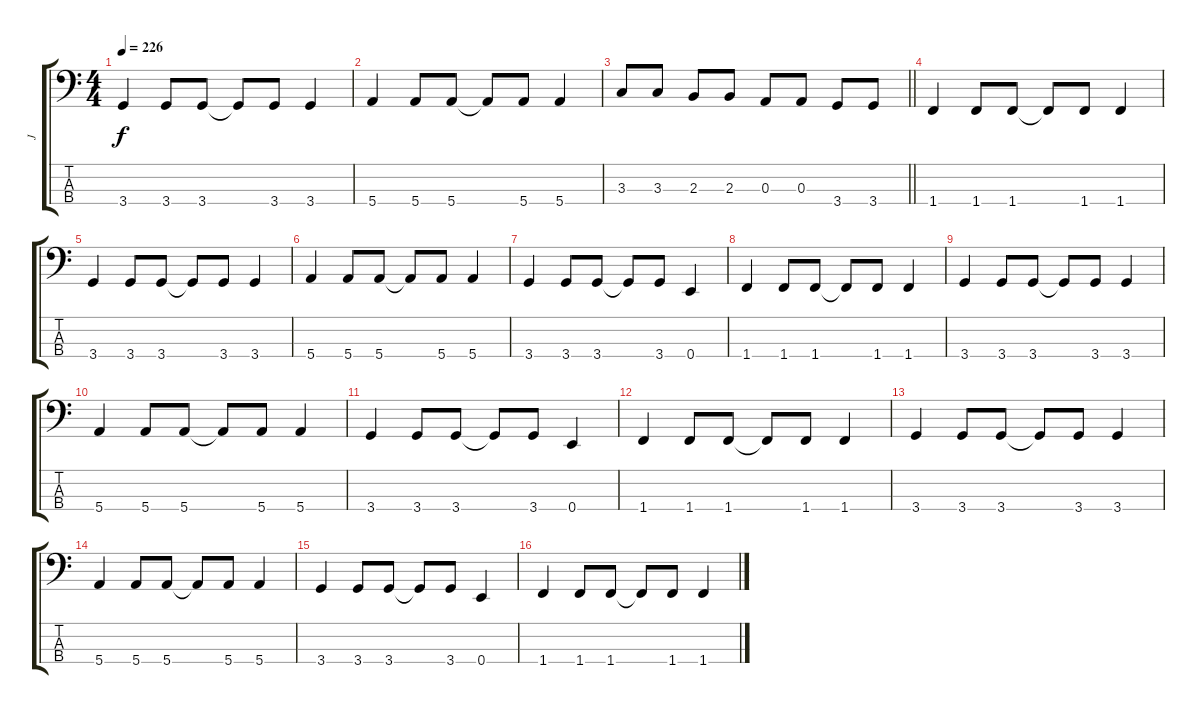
\track ("J" "J") {instrument electricbasspick}
\staff {score tabs}
\tuning (G2 D2 A1 E1) {hide}
\ts (4 4)
\tempo 226
\clef f4
\ks c
3.4.4{dy f} 3.4.8 3.4.8 3.4{t}.8 3.4.8 3.4.4 |
5.4.4 5.4.8 5.4.8 5.4{t}.8 5.4.8 5.4.4 |
\barLineRight lightlight
3.3.8 3.3.8 2.3.8 2.3.8 0.3.8 0.3.8 3.4.8 3.4.8 |
1.4.4 1.4.8 1.4.8 1.4{t}.8 1.4.8 1.4.4 |
3.4.4 3.4.8 3.4.8 3.4{t}.8 3.4.8 3.4.4 |
5.4.4 5.4.8 5.4.8 5.4{t}.8 5.4.8 5.4.4 |
3.4.4 3.4.8 3.4.8 3.4{t}.8 3.4.8 0.4.4 |
1.4.4 1.4.8 1.4.8 1.4{t}.8 1.4.8 1.4.4 |
3.4.4 3.4.8 3.4.8 3.4{t}.8 3.4.8 3.4.4 |
5.4.4 5.4.8 5.4.8 5.4{t}.8 5.4.8 5.4.4 |
3.4.4 3.4.8 3.4.8 3.4{t}.8 3.4.8 0.4.4 |
1.4.4 1.4.8 1.4.8 1.4{t}.8 1.4.8 1.4.4 |
3.4.4 3.4.8 3.4.8 3.4{t}.8 3.4.8 3.4.4 |
5.4.4 5.4.8 5.4.8 5.4{t}.8 5.4.8 5.4.4 |
3.4.4 3.4.8 3.4.8 3.4{t}.8 3.4.8 0.4.4 |
1.4.4 1.4.8 1.4.8 1.4{t}.8 1.4.8 1.4.4
